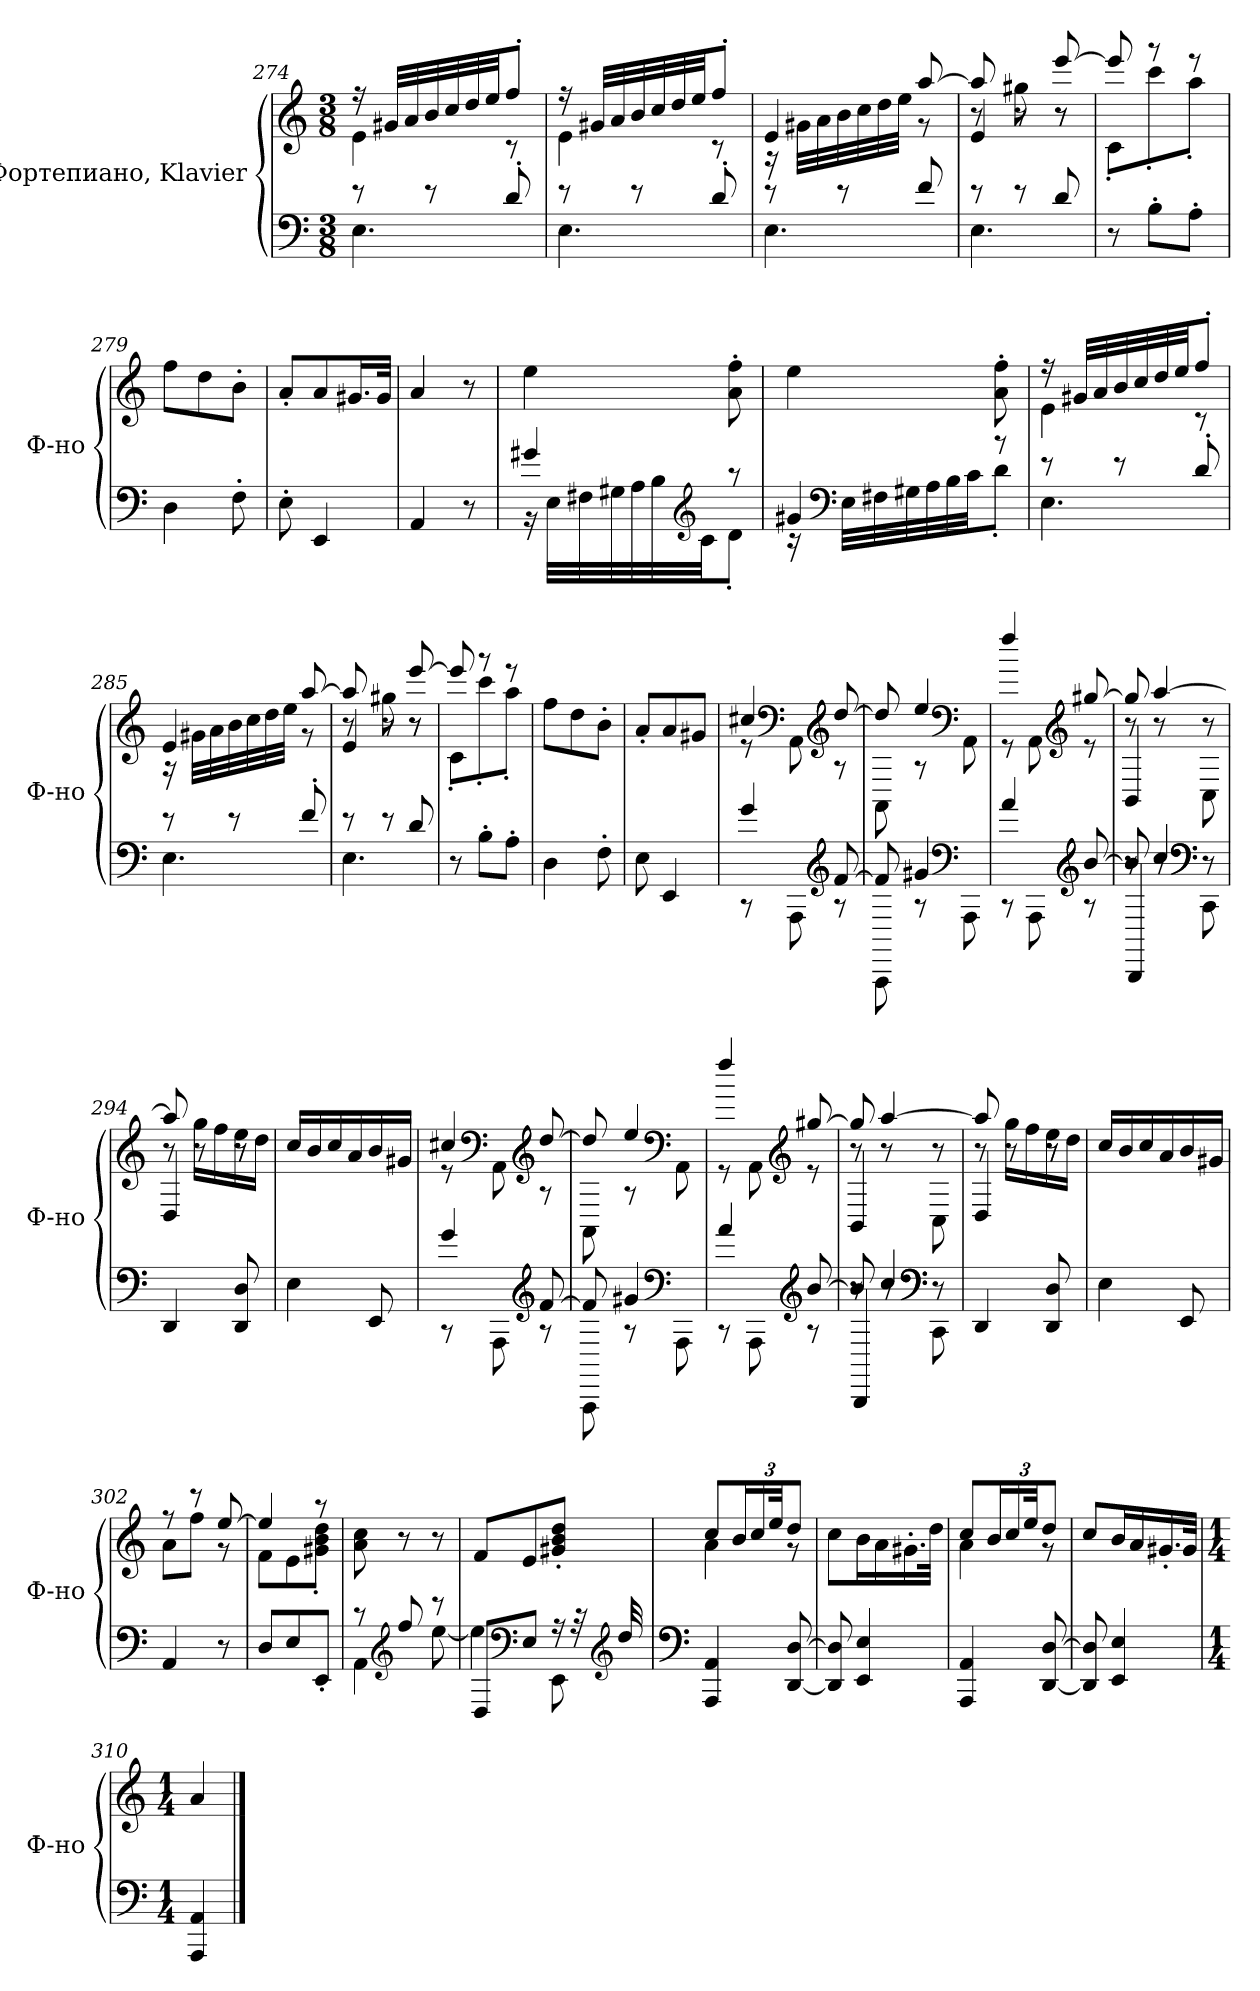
**kern	**kern
*part1	*part1
*staff2	*staff1
*I"Фортепиано, Klavier	*
*I'Ф-но	*
*clefF4	*clefG2
*k[]	*k[]
*M3/8	*M3/8
=274	=274
*^	*^
8r	4.E\	16r	4e\
.	.	32g#X/LLL	.
.	.	32a/	.
8r	.	32b/	.
.	.	32cc/	.
.	.	32dd/	.
.	.	32ee/JJ	.
8d'/	.	8ff'/J	8r
=275	=275	=275	=275
8r	4.E\	16r	4e\
.	.	32g#X/LLL	.
.	.	32a/	.
8r	.	32b/	.
.	.	32cc/	.
.	.	32dd/	.
.	.	32ee/JJ	.
8d'/	.	8ff'/J	8r
=276	=276	=276	=276
8r	4.E\	4e/	16r
.	.	.	32g#X\LLL
.	.	.	32a\
8r	.	.	32b\
.	.	.	32cc\
.	.	.	32dd\
.	.	.	32ee\JJJ
8f/	.	[8aa/	8r
=277	=277	=277	=277
*	*	*	*^
8r	4.E\	8aa/]	8r	4e/
8r	.	8r	8gg#X\	.
8d/	.	[8eee/	8r	8r
*v	*v	*	*	*
*	*	*v	*v
=278	=278	=278
8r	8eee/]	8c'\L
8B'\L	8r	8ccc'\
8A'\J	8r	8aa'\J
*	*v	*v
!!LO:LB:g=z
=279	=279
4D\	8ff\L
.	8dd\
8F'\	8b'\J
=280	=280
8E'\	8a'/L
4EE/	8a/
.	16.g#X/L
.	32g#/JJk
=281	=281
4AA/	4a/
8r	8r
=282	=282
*^	*
4g#X/	16r	4ee\
.	32E\LLL	.
.	32F#X\	.
.	32G#X\	.
.	32A\	.
.	32B\	.
*clefG2	*	*
.	32c\JJ	.
8r	8d'\J	8a\' 8ff\'
=283	=283	=283
4g#X/	16r	4ee\
*clefF4	*	*
.	32E\LLL	.
.	32F#X\	.
.	32G#X\	.
.	32A\	.
.	32B\	.
.	32c\JJ	.
8r	8d'\J	8a\' 8ff\'
=284	=284	=284
*	*	*^
8r	4.E\	16r	4e\
.	.	32g#X/LLL	.
.	.	32a/	.
8r	.	32b/	.
.	.	32cc/	.
.	.	32dd/	.
.	.	32ee/JJ	.
8d'/	.	8ff'/J	8r
!!LO:LB:g=z	!!
=285	=285	=285	=285
8r	4.E\	4e/	16r
.	.	.	32g#X\LLL
.	.	.	32a\
8r	.	.	32b\
.	.	.	32cc\
.	.	.	32dd\
.	.	.	32ee\JJJ
8f'/	.	[8aa/	8r
=286	=286	=286	=286
*	*	*	*^
8r	4.E\	8aa/]	8r	4e/
8r	.	8r	8gg#X\	.
8d/	.	[8eee/	8r	8r
*v	*v	*	*	*
*	*	*v	*v
=287	=287	=287
8r	8eee/]	8c'\L
8B'\L	8r	8ccc'\
8A'\J	8r	8aa'\J
*	*v	*v
=288	=288
4D\	8ff\L
.	8dd\
8F'\	8b'\J
=289	=289
8E\	8a'/L
4EE/	8a/
.	8g#X/J
=290	=290
*^	*^
4g/	8r	4cc#X/	8r
*	*	*clefF4	*
.	8AAA\	.	8AA\
*clefG2	*	*clefG2	*
[8f/	8r	[8dd/	8r
=291	=291	=291	=291
8f/]	8AAA\	8dd/]	8AA\
4g#X/	8r	4ee/	8r
*clefF4	*	*clefF4	*
.	8AAA\	.	8AA\
=292	=292	=292	=292
4a/	8r	4ff/	8r
.	8AAA\	.	8AA\
*clefG2	*	*clefG2	*
[8b/	8r	[8gg#X/	8r
!!LO:PB:g=z
=293	=293	=293	=293
*	*^	*	*^
8b/]	8r	4BBB/	8gg#/]	8r	4BB/
4cc/	8r	.	[4aa/	8r	.
*clefF4	*	*	*	*	*
.	8CC\	8r	.	8C\	8r
*v	*v	*v	*	*	*
=294	=294	=294	=294
4DD/	8aa/]	8r	4D/
.	8r	16gg\LL	.
.	.	16ff\	.
8DD/ 8D/	8r	16ee\	8r
.	.	16dd\JJ	.
*	*v	*v	*v
=295	=295
4E\	16cc/LL
.	16b/
.	16cc/
.	16a/
8EE/	16b/
.	16g#X/JJ
=296	=296
*^	*^
4g/	8r	4cc#X/	8r
*	*	*clefF4	*
.	8AAA\	.	8AA\
*clefG2	*	*clefG2	*
[8f/	8r	[8dd/	8r
=297	=297	=297	=297
8f/]	8AAA\	8dd/]	8AA\
4g#X/	8r	4ee/	8r
*clefF4	*	*clefF4	*
.	8AAA\	.	8AA\
=298	=298	=298	=298
4a/	8r	4ff/	8r
.	8AAA\	.	8AA\
*clefG2	*	*clefG2	*
[8b/	8r	[8gg#X/	8r
=299	=299	=299	=299
*	*^	*	*^
8b/]	8r	4BBB/	8gg#/]	8r	4BB/
4cc/	8r	.	[4aa/	8r	.
*clefF4	*	*	*	*	*
.	8CC\	8r	.	8C\	8r
*v	*v	*v	*	*	*
!!LO:LB:g=z	!!	!!
=300	=300	=300	=300
4DD/	8aa/]	8r	4D/
.	8r	16gg\LL	.
.	.	16ff\	.
8DD/ 8D/	8r	16ee\	8r
.	.	16dd\JJ	.
*	*v	*v	*v
=301	=301
4E\	16cc/LL
.	16b/
.	16cc/
.	16a/
8EE/	16b/
.	16g#X/JJ
=302	=302
*	*^
4AA/	8r	8a\L
.	8r	8ff\J
8r	[8ee/	8r
=303	=303	=303
8D/L	4ee/]	8f\L
8E/	.	8e\
8EE'/J	8r	8g#X\' 8b\' 8dd\'J
*	*v	*v
=304	=304
*^	*
8r	4AA\	8a\ 8cc\
*clefG2	*	*
8ff/	.	8r
8r	[8ee\	8r
=305	=305	=305
8D/L	4ee\]	8f/L
*clefF4	*	*
8E/J	.	8e/
16r	8EE\	8g#X/' 8b/' 8dd/'J
32r	.	.
*clefG2	*	*
32dd/	.	.
*v	*v	*
=306	=306
*clefF4	*
*	*^
4AAA/ 4AA/	8cc/L	4a\
.	16b/L	.
*	*Xbrackettup	*
.	24cc/	.
.	48ee/JK	.
[8DD/ [8D/	8dd/J	8r
*	*v	*v
!!LO:LB:g=z
=307	=307
8DD/] 8D/]	8cc\L
4EE/ 4E/	16b\L
.	16a\
.	16.g#X'\
.	32dd\JJk
=308	=308
*	*^
4AAA/ 4AA/	8cc/L	4a\
.	16b/L	.
.	24cc/	.
.	48ee/JK	.
[8DD/ [8D/	8dd/J	8r
*	*v	*v
=309	=309
8DD/] 8D/]	8cc/L
4EE/ 4E/	16b/L
.	16a/
.	16.g#X'/
.	32g#/JJk
=310	=310
*M1/4	*M1/4
4AAA/ 4AA/	4a/
==	==
*-	*-
